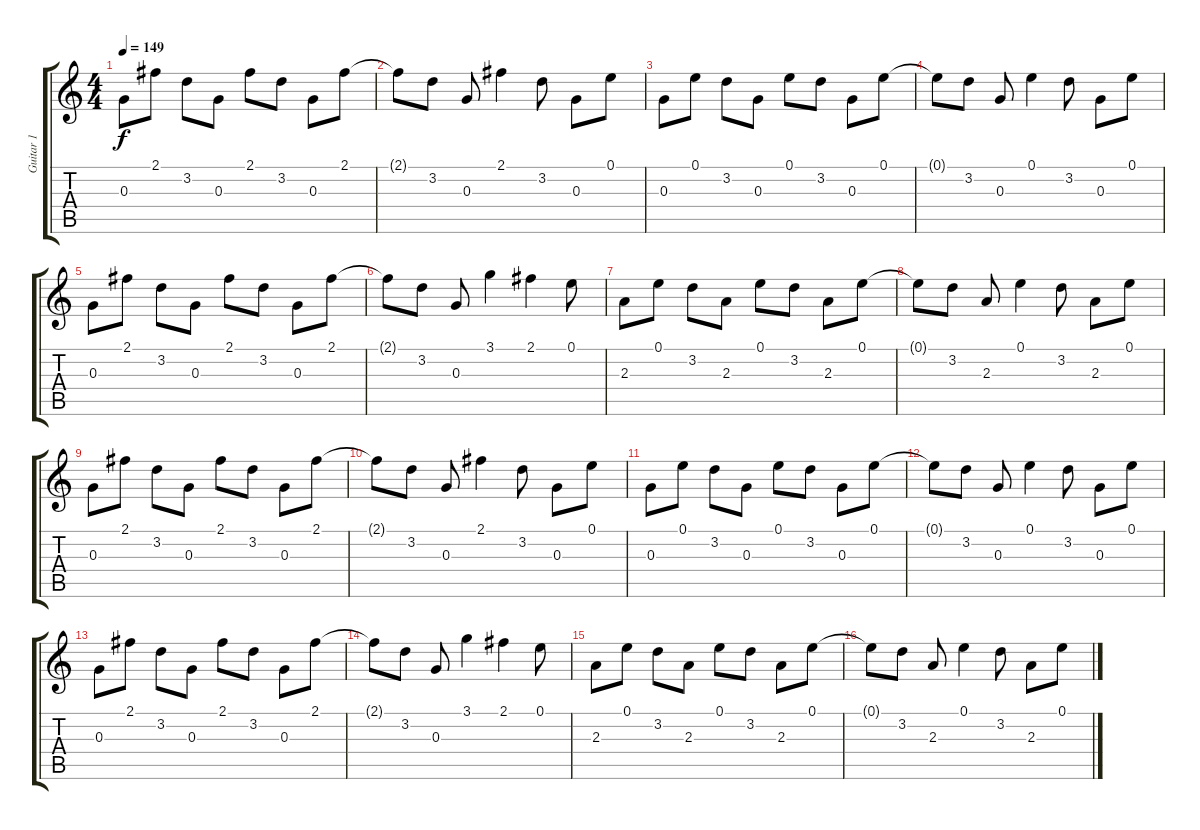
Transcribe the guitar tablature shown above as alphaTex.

\track ("Guitar 1" "Guitar 1") {instrument electricguitarclean}
\staff {score tabs}
\tuning (E4 B3 G3 D3 A2 E2) {hide}
\ts (4 4)
\tempo 149
\clef g2
\ks c
0.3.8{dy f} 2.1.8 3.2.8 0.3.8 2.1.8 3.2.8 0.3.8 2.1.8 |
2.1{t}.8 3.2.8 0.3.8 2.1.4 3.2.8 0.3.8 0.1.8 |
0.3.8 0.1.8 3.2.8 0.3.8 0.1.8 3.2.8 0.3.8 0.1.8 |
0.1{t}.8 3.2.8 0.3.8 0.1.4 3.2.8 0.3.8 0.1.8 |
0.3.8 2.1.8 3.2.8 0.3.8 2.1.8 3.2.8 0.3.8 2.1.8 |
2.1{t}.8 3.2.8 0.3.8 3.1.4 2.1.4 0.1.8 |
2.3.8 0.1.8 3.2.8 2.3.8 0.1.8 3.2.8 2.3.8 0.1.8 |
0.1{t}.8 3.2.8 2.3.8 0.1.4 3.2.8 2.3.8 0.1.8 |
0.3.8 2.1.8 3.2.8 0.3.8 2.1.8 3.2.8 0.3.8 2.1.8 |
2.1{t}.8 3.2.8 0.3.8 2.1.4 3.2.8 0.3.8 0.1.8 |
0.3.8 0.1.8 3.2.8 0.3.8 0.1.8 3.2.8 0.3.8 0.1.8 |
0.1{t}.8 3.2.8 0.3.8 0.1.4 3.2.8 0.3.8 0.1.8 |
0.3.8 2.1.8 3.2.8 0.3.8 2.1.8 3.2.8 0.3.8 2.1.8 |
2.1{t}.8 3.2.8 0.3.8 3.1.4 2.1.4 0.1.8 |
2.3.8 0.1.8 3.2.8 2.3.8 0.1.8 3.2.8 2.3.8 0.1.8 |
0.1{t}.8 3.2.8 2.3.8 0.1.4 3.2.8 2.3.8 0.1.8
